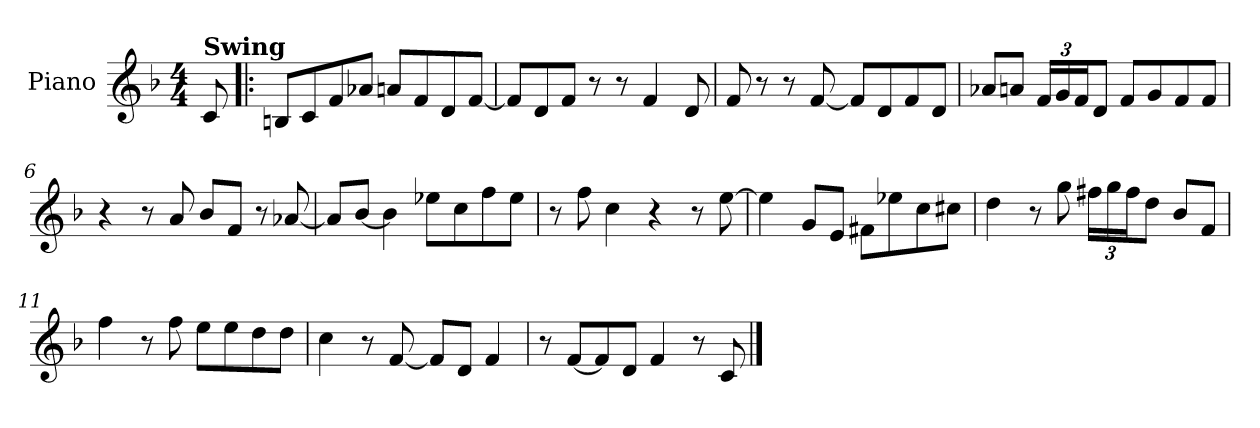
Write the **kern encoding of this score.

**kern
*part1
*staff1
*I"Piano
*I'Pno.
*clefG2
*k[b-]
*M4/4
*MM160
=1
!LO:TX:a:B:t=Swing
8c/
=2!|:
8Bn/L
8c/
8f/
8a-X/J
8an/L
8f/
8d/
[8f/J
=3
8f/L]
8d/
8f/J
8r
8r
4f/
8d/
=4
8f/
8r
8r
[8f/
8f/L]
8d/
8f/
8d/J
=5
8a-X/L
8an/J
*Xbrackettup
24f/LL
24g/
24f/J
8d/J
8f/L
8g/
8f/
8f/J
!!LO:LB:g=z
=6
4r
8r
8a/
8b-/L
8f/J
8r
[8a-X/
=7
8a-/L]
[8b-/J
4b-\]
8ee-X\L
8cc\
8ff\
8ee-\J
=8
8r
8ff\
4cc\
4r
8r
[8ee\
=9
4ee\]
8g/L
8e/J
8f#X\L
8ee-X\
8cc\
8cc#X\J
!!LO:LB:g=z
=10
4dd\
8r
8gg\
24ff#X\LL
24gg\
24ff#\J
8dd\J
8b-/L
8f/J
=11
4ff\
8r
8ff\
8ee\L
8ee\
8dd\
8dd\J
=12
4cc\
8r
[8f/
8f/L]
8d/J
4f/
=13
8r
[8f/L
8f/]
8d/J
4f/
8r
8c/
==
*-
